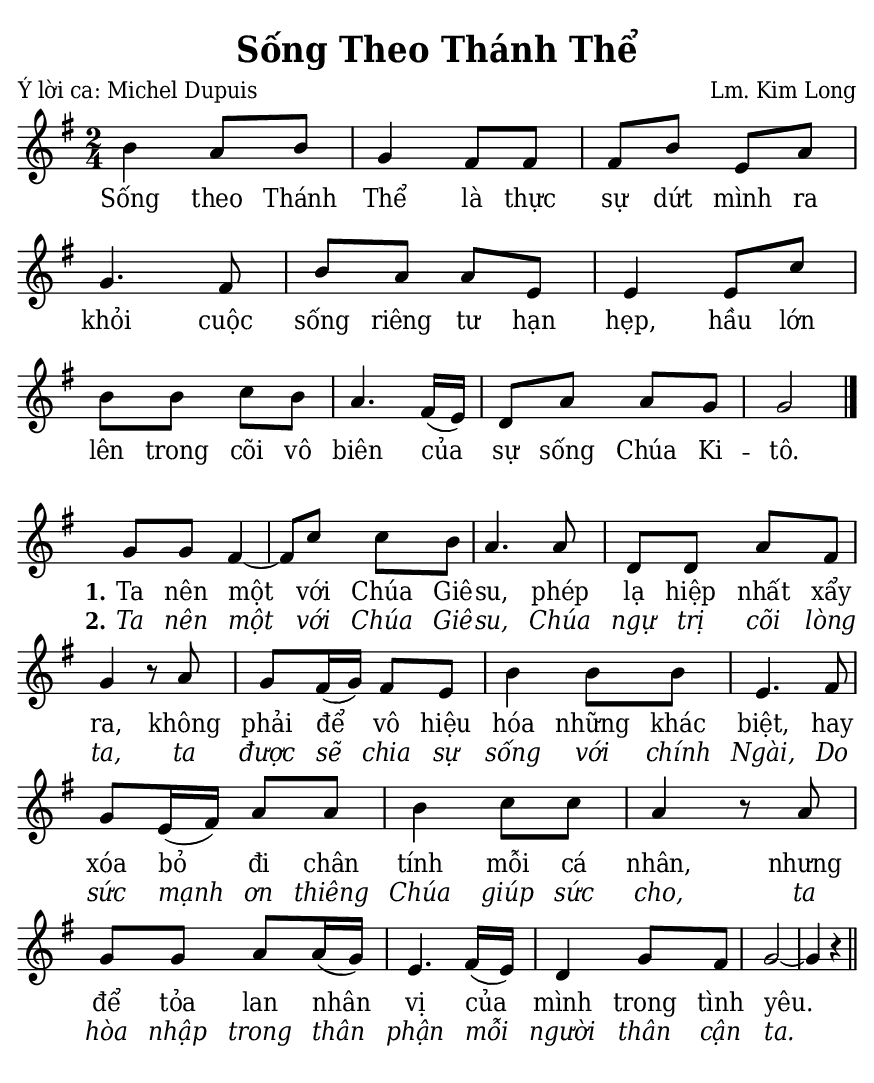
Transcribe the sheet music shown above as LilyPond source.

% Cài đặt chung
\version "2.24.3"
\include "english.ly"

\header {
  title = "Sống Theo Thánh Thể"
  poet = "Ý lời ca: Michel Dupuis"
  composer = "Lm. Kim Long"
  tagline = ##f
}

% Nhạc
nhacPhanMot = \relative c'' {
  \key g \major
  \time 2/4
  b4 a8 b |
  g4 fs8 fs |
  fs b e, a |
  g4. fs8 |
  b a a e |
  e4 e8 c' |
  b b c b |
  a4. fs16 (e) |
  d8 a' a g |
  g2 \bar "|."
}

nhacPhanHai = \relative c'' {
  \key g \major
  \time 2/4
  g8 g fs4 ~ |
  fs8 c' c b |
  a4. a8 |
  d, d a' fs |
  g4 r8 a |
  g8 fs16 (g) fs8 e |
  b'4 b8 b |
  e,4. fs8 |
  g e16 (fs) a8 a |
  b4 c8 c |
  a4 r8 a |
  g g a a16 (g) |
  e4. fs16 (e) |
  d4 g8 fs |
  g2 ~ |
  g4 r \bar "||"
}

% Lời
loiPhanMot = \lyricmode {
  Sống theo Thánh Thể là thực sự dứt mình ra
  khỏi cuộc sống riêng tư hạn hẹp,
  hầu lớn lên trong cõi vô biên của sự sống Chúa Ki -- tô.
}

loiPhanHai = \lyricmode {
  <<
    {
      \set stanza = "1."
      Ta nên một với Chúa Giê -- su, phép lạ hiệp nhất xẩy ra,
      không phải để vô hiệu hóa những khác biệt,
      hay xóa bỏ đi chân tính mỗi cá nhân,
      nhưng để tỏa lan nhân vị của mình trong tình yêu.
    }
    \new Lyrics {
	    \set associatedVoice = "beSop"
	    \set stanza = "2."
      \override Lyrics.LyricText.font-shape = #'italic
      Ta nên một với Chúa Giê -- su,
      Chúa ngự trị cõi lòng ta, ta được sẽ chia sự sống với chính Ngài,
      Do sức mạnh ơn thiêng Chúa giúp sức cho,
      ta hòa nhập trong thân phận mỗi người thân cận ta.
    }
  >>
}

% Dàn trang
\paper {
  #(set-paper-size "a5")
  top-margin = 3\mm
  bottom-margin = 3\mm
  left-margin = 3\mm
  right-margin = 3\mm
  indent = #0
  #(define fonts
	 (make-pango-font-tree "Deja Vu Serif Condensed"
	 		       "Deja Vu Serif Condensed"
			       "Deja Vu Serif Condensed"
			       (/ 20 20)))
  print-page-number = ##f
}

\score {
  <<
    \new Staff <<
        \clef treble
        \new Voice = beSop {
          \nhacPhanMot
        }
      \new Lyrics \lyricsto beSop \loiPhanMot
    >>
  >>
  \layout {
    \override Lyrics.LyricSpace.minimum-distance = #2
    \override Score.BarNumber.break-visibility = ##(#f #f #f)
    \override Score.SpacingSpanner.uniform-stretching = ##t
    \override LyricHyphen.minimum-distance = #1
    ragged-last = ##f
  }
}

\score {
  <<
    \new Staff <<
        \clef treble
        \new Voice = beSop {
          \nhacPhanHai
        }
      \new Lyrics \lyricsto beSop \loiPhanHai
    >>
  >>
  \layout {
    \override Staff.TimeSignature.transparent = ##t
    \override Lyrics.LyricSpace.minimum-distance = #2
    \override Score.BarNumber.break-visibility = ##(#f #f #f)
    \override Score.SpacingSpanner.uniform-stretching = ##t
    ragged-last = ##f
  }
}
